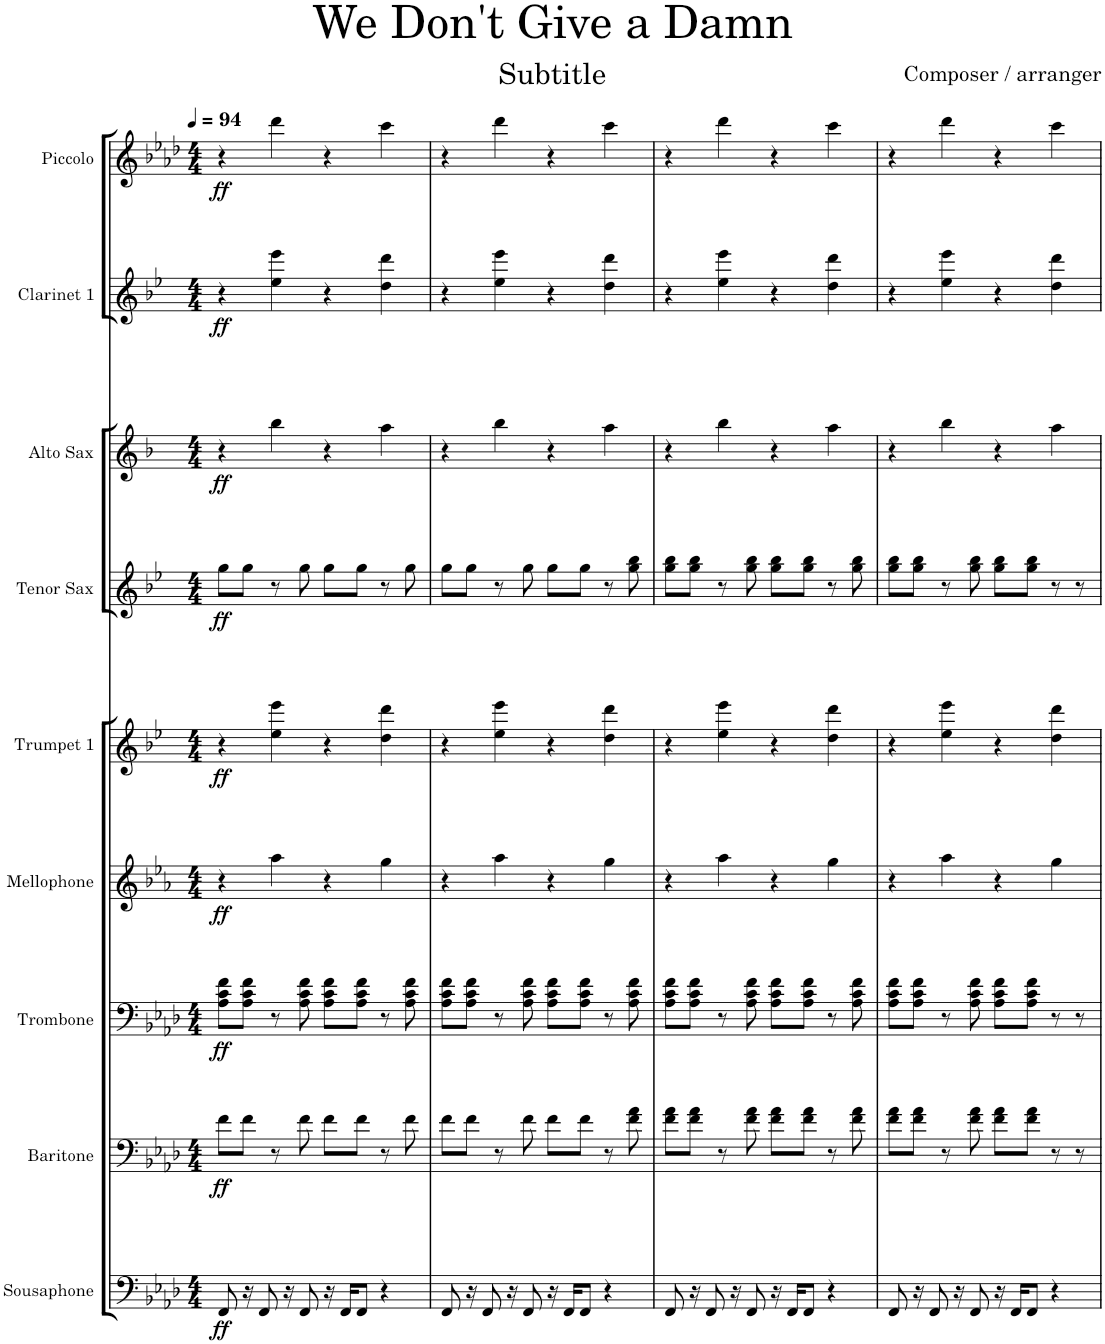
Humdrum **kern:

**kern	**dynam	**kern	**dynam	**kern	**dynam	**kern	**dynam	**kern	**dynam	**kern	**dynam	**kern	**dynam	**kern	**dynam	**kern	**dynam
*part9	*part9	*part8	*part8	*part7	*part7	*part6	*part6	*part5	*part5	*part4	*part4	*part3	*part3	*part2	*part2	*part1	*part1
*staff9	*staff9	*staff8	*staff8	*staff7	*staff7	*staff6	*staff6	*staff5	*staff5	*staff4	*staff4	*staff3	*staff3	*staff2	*staff2	*staff1	*staff1
*I"Sousaphone	*	*I"Baritone	*	*I"Trombone	*	*I"Mellophone	*	*I"Trumpet 1	*	*I"Tenor Sax	*	*I"Alto Sax	*	*I"Clarinet 1	*	*I"Piccolo	*
*I'Sphn.	*	*I'Btn.	*	*I'Tbn.	*	*I'Mph.	*	*I'Tpt. 1	*	*I'T. Sax.	*	*I'A. Sax.	*	*I'Cl. 1	*	*I'Picc.	*
*clefF4	*	*clefF4	*	*clefF4	*	*clefG2	*	*clefG2	*	*clefG2	*	*clefG2	*	*clefG2	*	*clefG2	*
*	*	*Trd4c7	*	*	*	*Trd4c7	*	*Trd1c2	*	*Trd8c14	*	*Trd5c9	*	*Trd1c2	*	*Trd-7c-12	*
*k[b-e-a-d-]	*	*k[b-e-a-d-]	*	*k[b-e-a-d-]	*	*k[b-e-a-]	*	*k[b-e-]	*	*k[b-e-]	*	*k[b-]	*	*k[b-e-]	*	*k[b-e-a-d-]	*
*M4/4	*	*M4/4	*	*M4/4	*	*M4/4	*	*M4/4	*	*M4/4	*	*M4/4	*	*M4/4	*	*M4/4	*
*MM94	*	*MM94	*	*MM94	*	*MM94	*	*MM94	*	*MM94	*	*MM94	*	*MM94	*	*MM94	*
=1	=1	=1	=1	=1	=1	=1	=1	=1	=1	=1	=1	=1	=1	=1	=1	=1	=1
!	!LO:DY:b	!	!LO:DY:b	!	!LO:DY:b	!	!LO:DY:b	!	!LO:DY:b	!	!LO:DY:b	!	!LO:DY:b	!	!LO:DY:b	!	!LO:DY:b
8FF/	ff	8f\L	ff	8A-\ 8c\ 8f\L	ff	4r	ff	4r	ff	8gg\L	ff	4r	ff	4r	ff	4r	ff
16r	.	8f\J	.	8A-\ 8c\ 8f\J	.	.	.	.	.	8gg\J	.	.	.	.	.	.	.
8FF/	.	.	.	.	.	.	.	.	.	.	.	.	.	.	.	.	.
.	.	8r	.	8r	.	4aa-\	.	4ee-\ 4eee-\	.	8r	.	4bb-\	.	4ee-\ 4eee-\	.	4ddd-\	.
16r	.	.	.	.	.	.	.	.	.	.	.	.	.	.	.	.	.
8FF/	.	8f\	.	8A-\ 8c\ 8f\	.	.	.	.	.	8gg\	.	.	.	.	.	.	.
16r	.	8f\L	.	8A-\ 8c\ 8f\L	.	4r	.	4r	.	8gg\L	.	4r	.	4r	.	4r	.
16FF/KL	.	.	.	.	.	.	.	.	.	.	.	.	.	.	.	.	.
8FF/J	.	8f\J	.	8A-\ 8c\ 8f\J	.	.	.	.	.	8gg\J	.	.	.	.	.	.	.
4r	.	8r	.	8r	.	4gg\	.	4dd\ 4ddd\	.	8r	.	4aa\	.	4dd\ 4ddd\	.	4ccc\	.
.	.	8f\	.	8A-\ 8c\ 8f\	.	.	.	.	.	8gg\	.	.	.	.	.	.	.
=2	=2	=2	=2	=2	=2	=2	=2	=2	=2	=2	=2	=2	=2	=2	=2	=2	=2
8FF/	.	8f\L	.	8A-\ 8c\ 8f\L	.	4r	.	4r	.	8gg\L	.	4r	.	4r	.	4r	.
16r	.	8f\J	.	8A-\ 8c\ 8f\J	.	.	.	.	.	8gg\J	.	.	.	.	.	.	.
8FF/	.	.	.	.	.	.	.	.	.	.	.	.	.	.	.	.	.
.	.	8r	.	8r	.	4aa-\	.	4ee-\ 4eee-\	.	8r	.	4bb-\	.	4ee-\ 4eee-\	.	4ddd-\	.
16r	.	.	.	.	.	.	.	.	.	.	.	.	.	.	.	.	.
8FF/	.	8f\	.	8A-\ 8c\ 8f\	.	.	.	.	.	8gg\	.	.	.	.	.	.	.
16r	.	8f\L	.	8A-\ 8c\ 8f\L	.	4r	.	4r	.	8gg\L	.	4r	.	4r	.	4r	.
16FF/KL	.	.	.	.	.	.	.	.	.	.	.	.	.	.	.	.	.
8FF/J	.	8f\J	.	8A-\ 8c\ 8f\J	.	.	.	.	.	8gg\J	.	.	.	.	.	.	.
4r	.	8r	.	8r	.	4gg\	.	4dd\ 4ddd\	.	8r	.	4aa\	.	4dd\ 4ddd\	.	4ccc\	.
.	.	8f\ 8a-\	.	8A-\ 8c\ 8f\	.	.	.	.	.	8gg\ 8bb-\	.	.	.	.	.	.	.
=3	=3	=3	=3	=3	=3	=3	=3	=3	=3	=3	=3	=3	=3	=3	=3	=3	=3
8FF/	.	8f\ 8a-\L	.	8A-\ 8c\ 8f\L	.	4r	.	4r	.	8gg\ 8bb-\L	.	4r	.	4r	.	4r	.
16r	.	8f\ 8a-\J	.	8A-\ 8c\ 8f\J	.	.	.	.	.	8gg\ 8bb-\J	.	.	.	.	.	.	.
8FF/	.	.	.	.	.	.	.	.	.	.	.	.	.	.	.	.	.
.	.	8r	.	8r	.	4aa-\	.	4ee-\ 4eee-\	.	8r	.	4bb-\	.	4ee-\ 4eee-\	.	4ddd-\	.
16r	.	.	.	.	.	.	.	.	.	.	.	.	.	.	.	.	.
8FF/	.	8f\ 8a-\	.	8A-\ 8c\ 8f\	.	.	.	.	.	8gg\ 8bb-\	.	.	.	.	.	.	.
16r	.	8f\ 8a-\L	.	8A-\ 8c\ 8f\L	.	4r	.	4r	.	8gg\ 8bb-\L	.	4r	.	4r	.	4r	.
16FF/KL	.	.	.	.	.	.	.	.	.	.	.	.	.	.	.	.	.
8FF/J	.	8f\ 8a-\J	.	8A-\ 8c\ 8f\J	.	.	.	.	.	8gg\ 8bb-\J	.	.	.	.	.	.	.
4r	.	8r	.	8r	.	4gg\	.	4dd\ 4ddd\	.	8r	.	4aa\	.	4dd\ 4ddd\	.	4ccc\	.
.	.	8f\ 8a-\	.	8A-\ 8c\ 8f\	.	.	.	.	.	8gg\ 8bb-\	.	.	.	.	.	.	.
=4	=4	=4	=4	=4	=4	=4	=4	=4	=4	=4	=4	=4	=4	=4	=4	=4	=4
8FF/	.	8f\ 8a-\L	.	8A-\ 8c\ 8f\L	.	4r	.	4r	.	8gg\ 8bb-\L	.	4r	.	4r	.	4r	.
16r	.	8f\ 8a-\J	.	8A-\ 8c\ 8f\J	.	.	.	.	.	8gg\ 8bb-\J	.	.	.	.	.	.	.
8FF/	.	.	.	.	.	.	.	.	.	.	.	.	.	.	.	.	.
.	.	8r	.	8r	.	4aa-\	.	4ee-\ 4eee-\	.	8r	.	4bb-\	.	4ee-\ 4eee-\	.	4ddd-\	.
16r	.	.	.	.	.	.	.	.	.	.	.	.	.	.	.	.	.
8FF/	.	8f\ 8a-\	.	8A-\ 8c\ 8f\	.	.	.	.	.	8gg\ 8bb-\	.	.	.	.	.	.	.
16r	.	8f\ 8a-\L	.	8A-\ 8c\ 8f\L	.	4r	.	4r	.	8gg\ 8bb-\L	.	4r	.	4r	.	4r	.
16FF/KL	.	.	.	.	.	.	.	.	.	.	.	.	.	.	.	.	.
8FF/J	.	8f\ 8a-\J	.	8A-\ 8c\ 8f\J	.	.	.	.	.	8gg\ 8bb-\J	.	.	.	.	.	.	.
4r	.	8r	.	8r	.	4gg\	.	4dd\ 4ddd\	.	8r	.	4aa\	.	4dd\ 4ddd\	.	4ccc\	.
.	.	8r	.	8r	.	.	.	.	.	8r	.	.	.	.	.	.	.
=	=	=	=	=	=	=	=	=	=	=	=	=	=	=	=	=	=
*-	*-	*-	*-	*-	*-	*-	*-	*-	*-	*-	*-	*-	*-	*-	*-	*-	*-
